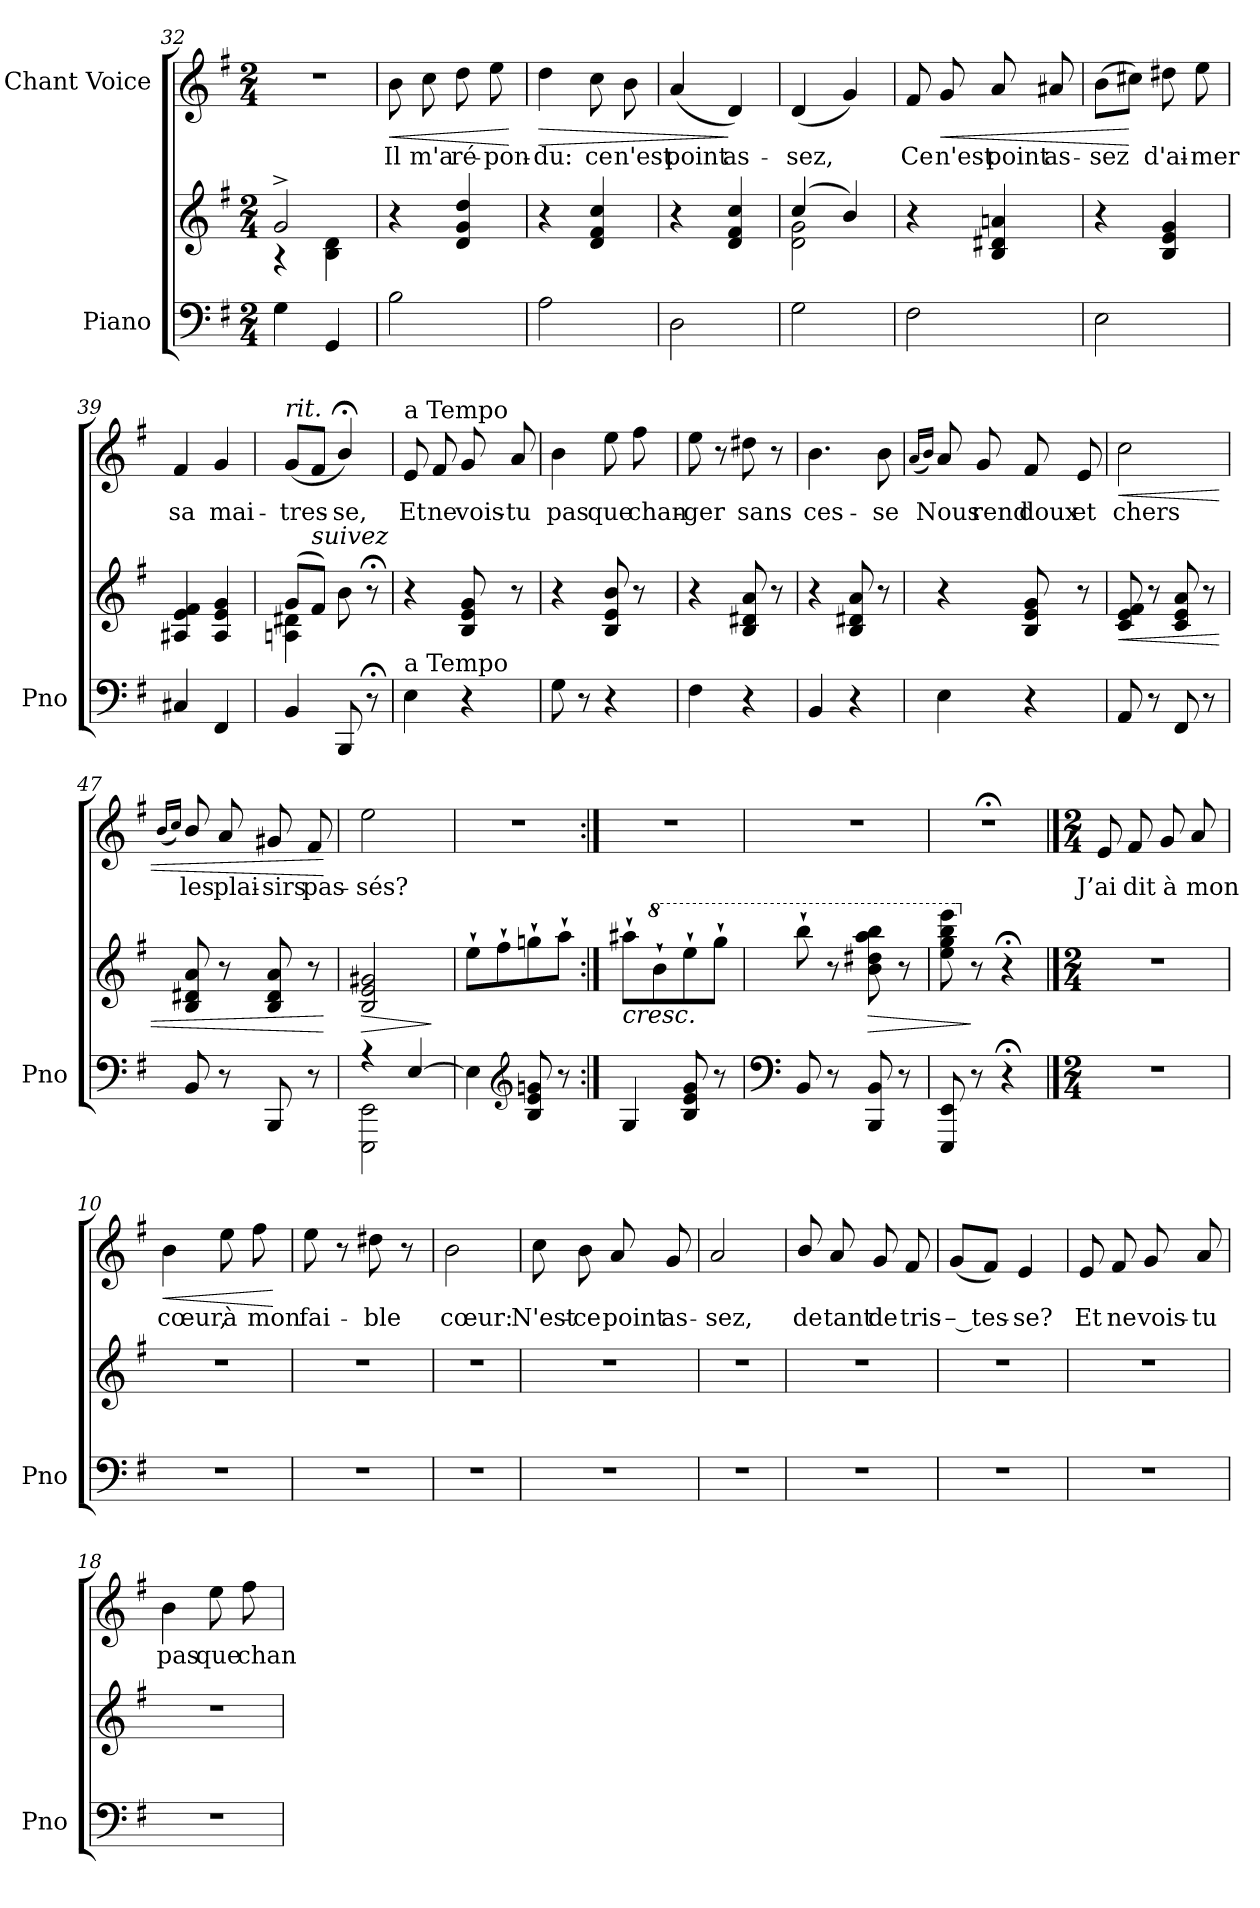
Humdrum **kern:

**kern	**kern	**dynam	**kern	**text	**dynam
*part2	*part2	*part2	*part1	*part1	*part1
*staff3	*staff2	*staff2/3	*staff1	*staff1	*staff1
*I"Piano	*	*	*I"Chant Voice	*	*
*I'Pno	*	*	*	*	*
*clefF4	*clefG2	*	*clefG2	*	*
*k[f#]	*k[f#]	*	*k[f#]	*	*
*M2/4	*M2/4	*	*M2/4	*	*
=32	=32	=32	=32	=32	=32
*	*^	*	*	*	*
4G\	2g^/	4r	.	2r	.	.
4GG/	.	4B\ 4d\	.	.	.	.
=33	=33	=33	=33	=33	=33	=33
!	!	!	!	!	!	!LO:HP:b
*	*v	*v	*	*	*	*
2B\	4r	.	8b\	Il	<
.	.	.	8cc\	m'a	.
.	4d/ 4g/ 4dd/	.	8dd\	ré-	.
.	.	.	8ee\	-pon-	.
.	.	.	.	.	[
=34	=34	=34	=34	=34	=34
!	!	!	!	!	!LO:HP:b
2A\	4r	.	4dd\	-du:	>
.	4d/ 4f#/ 4cc/	.	8cc\	ce	.
.	.	.	8b\	n'est	.
=35	=35	=35	=35	=35	=35
2D\	4r	.	(4a/	point	.
.	4d/ 4f#/ 4cc/	.	4d/)	as-	]
=36	=36	=36	=36	=36	=36
*	*^	*	*	*	*
2G\	(4cc/	2d\ 2g\	.	(4d/	-sez,	.
.	4b/)	.	.	4g/)	.	.
*	*v	*v	*	*	*	*
=37	=37	=37	=37	=37	=37
2F#\	4r	.	8f#/	Ce	.
!	!	!	!	!	!LO:HP:b
.	.	.	8g/	n'est	<
.	4B/ 4d#X/ 4an/	.	8a/	point	.
.	.	.	8a#X/	as-	.
=38	=38	=38	=38	=38	=38
2E\	4r	.	(8b\L	-sez	.
.	.	.	8cc#X\J)	.	[
.	4B/ 4e/ 4g/	.	8dd#X\	d'ai-	.
.	.	.	8ee\	-mer	.
=39	=39	=39	=39	=39	=39
4C#X/	4A#X/ 4e/ 4f#/	.	4f#/	sa	.
4FF#/	4A#/ 4e/ 4g/	.	4g/	mai-	.
=40	=40	=40	=40	=40	=40
*	*^	*	*	*	*
!	!	!	!	!LO:TX:a:i:t=rit.	!	!
4BB/	(8g/L	4An\ 4d#X\	.	(8g/L	-tres-	.
!	!LO:TX:i:t=suivez	!	!	!	!	!
.	8f#/J)	.	.	8f#/J	.	.
8BBB/	8b\	4ryy	.	4b;</)	-se,	.
8r;<	8r;<	.	.	.	.	.
*	*v	*v	*	*	*	*
=41	=41	=41	=41	=41	=41
!	!	!	!LO:TX:a:t=a Tempo	!	!
!LO:TX:a:t=a Tempo	!	!	!	!	!
4E\	4r	.	8e/	Et	.
.	.	.	8f#/	ne	.
4r	8B/ 8e/ 8g/	.	8g/	vois-	.
.	8r	.	8a/	-tu	.
=42	=42	=42	=42	=42	=42
8G\	4r	.	4b\	pas	.
8r	.	.	.	.	.
4r	8B/ 8e/ 8b/	.	8ee\	que	.
.	8r	.	8ff#\	chan-	.
=43	=43	=43	=43	=43	=43
4F#\	4r	.	8ee\	-ger	.
.	.	.	8r	.	.
4r	8B/ 8d#X/ 8a/	.	8dd#X\	sans	.
.	8r	.	8r	.	.
=44	=44	=44	=44	=44	=44
4BB/	4r	.	4.b\	ces-	.
4r	8B/ 8d#X/ 8a/	.	.	.	.
.	8r	.	8b\	-se	.
=45	=45	=45	=45	=45	=45
.	.	.	(16qa/LL	.	.
.	.	.	16qb/JJ)	.	.
4E\	4r	.	8a/	Nous	.
.	.	.	8g/	rend	.
4r	8B/ 8e/ 8g/	.	8f#/	doux	.
.	8r	.	8e/	et	.
=46	=46	=46	=46	=46	=46
!	!	!LO:HP:b	!	!	!LO:HP:b
8AA/	8c/ 8e/ 8f#/	<	2cc\	chers	<
8r	8r	.	.	.	.
8FF#/	8c/ 8e/ 8a/	.	.	.	.
8r	8r	.	.	.	.
=47	=47	=47	=47	=47	=47
.	.	.	(16qb/LL	.	.
.	.	.	16qcc/JJ)	.	.
8BB/	8B/ 8d#X/ 8a/	.	8b/	les	.
8r	8r	.	8a/	plai-	.
8BBB/	8B/ 8d#/ 8a/	.	8g#X/	-sirs	.
8r	8r	.	8f#/	pas-	.
.	.	[	.	.	[
=48	=48	=48	=48	=48	=48
*^	*	*	*	*	*
!	!	!	!LO:HP:b	!	!	!
4r	2EEE\ 2EE\	2B/ 2e/ 2g#X/	>	2ee\	-sés?	.
[4E/	.	.	.	.	.	.
*v	*v	*	*	*	*	*
.	.	]	.	.	.
=49	=49	=49	=49	=49	=49
4E\]	8ee`\L	.	2r	.	.
.	8ff#`\	.	.	.	.
*clefG2	*	*	*	*	*
8B/ 8e/ 8gn/	8ggn`\	.	.	.	.
8r	8aa`\J	.	.	.	.
=50:|!	=50:|!	=50:|!	=50:|!	=50:|!	=50:|!
!	!LO:TX:b:i:t=cresc.	!	!	!	!
4G/	8aa#X`\L	.	2r	.	.
*	*8va	*	*	*	*
.	8bb`\	.	.	.	.
8B/ 8e/ 8g/	8eee`\	.	.	.	.
8r	8ggg`\J	.	.	.	.
=51	=51	=51	=51	=51	=51
*clefF4	*	*	*	*	*
8BB/	8bbb`\	.	2r	.	.
8r	8r	.	.	.	.
!	!	!LO:HP:b	!	!	!
8BBB/ 8BB/	8bb\ 8ddd#X\ 8aaa\ 8bbb\	>	.	.	.
8r	8r	.	.	.	.
=52	=52	=52	=52	=52	=52
8EEE/ 8EE/	8eee\ 8ggg\ 8bbb\ 8eeee\	.	2r;<	.	.
*	*X8va	*	*	*	*
8r	8r	]	.	.	.
4r;<	4r;<	.	.	.	.
==9	==9	==9	==9	==9	==9
*M2/4	*M2/4	*	*M2/4	*	*
!	!	!	!	!	!LO:DY:a
!	!	!	!	!	!LO:DY:n=1:a
2r	2r	.	8e/	J’ai	p other-dynamics
.	.	.	8f#/	dit	.
.	.	.	8g/	à	.
.	.	.	8a/	mon	.
=10	=10	=10	=10	=10	=10
!	!	!	!	!	!LO:HP:b
2r	2r	.	4b\	cœur,	<
.	.	.	8ee\	à	.
.	.	.	8ff#\	mon	.
.	.	.	.	.	[
=11	=11	=11	=11	=11	=11
2r	2r	.	8ee\	fai-	.
.	.	.	8r	.	.
.	.	.	8dd#X\	-ble	.
.	.	.	8r	.	.
=12	=12	=12	=12	=12	=12
2r	2r	.	2b\	cœur:	.
=13	=13	=13	=13	=13	=13
2r	2r	.	8cc\	N'est-	.
.	.	.	8b\	-ce	.
.	.	.	8a/	point	.
.	.	.	8g/	as-	.
=14	=14	=14	=14	=14	=14
2r	2r	.	2a/	-sez,	.
=15	=15	=15	=15	=15	=15
2r	2r	.	8b/	de	.
.	.	.	8a/	tant	.
.	.	.	8g/	de	.
.	.	.	8f#/	tris-	.
=16	=16	=16	=16	=16	=16
2r	2r	.	(8g/L	-– tes-	.
.	.	.	8f#/J)	.	.
.	.	.	4e/	-se?	.
=17	=17	=17	=17	=17	=17
2r	2r	.	8e/	Et	.
.	.	.	8f#/	ne	.
.	.	.	8g/	vois-	.
.	.	.	8a/	-tu	.
=18	=18	=18	=18	=18	=18
2r	2r	.	4b\	pas	.
.	.	.	8ee\	que	.
.	.	.	8ff#\	chan-	.
=	=	=	=	=	=
*-	*-	*-	*-	*-	*-
